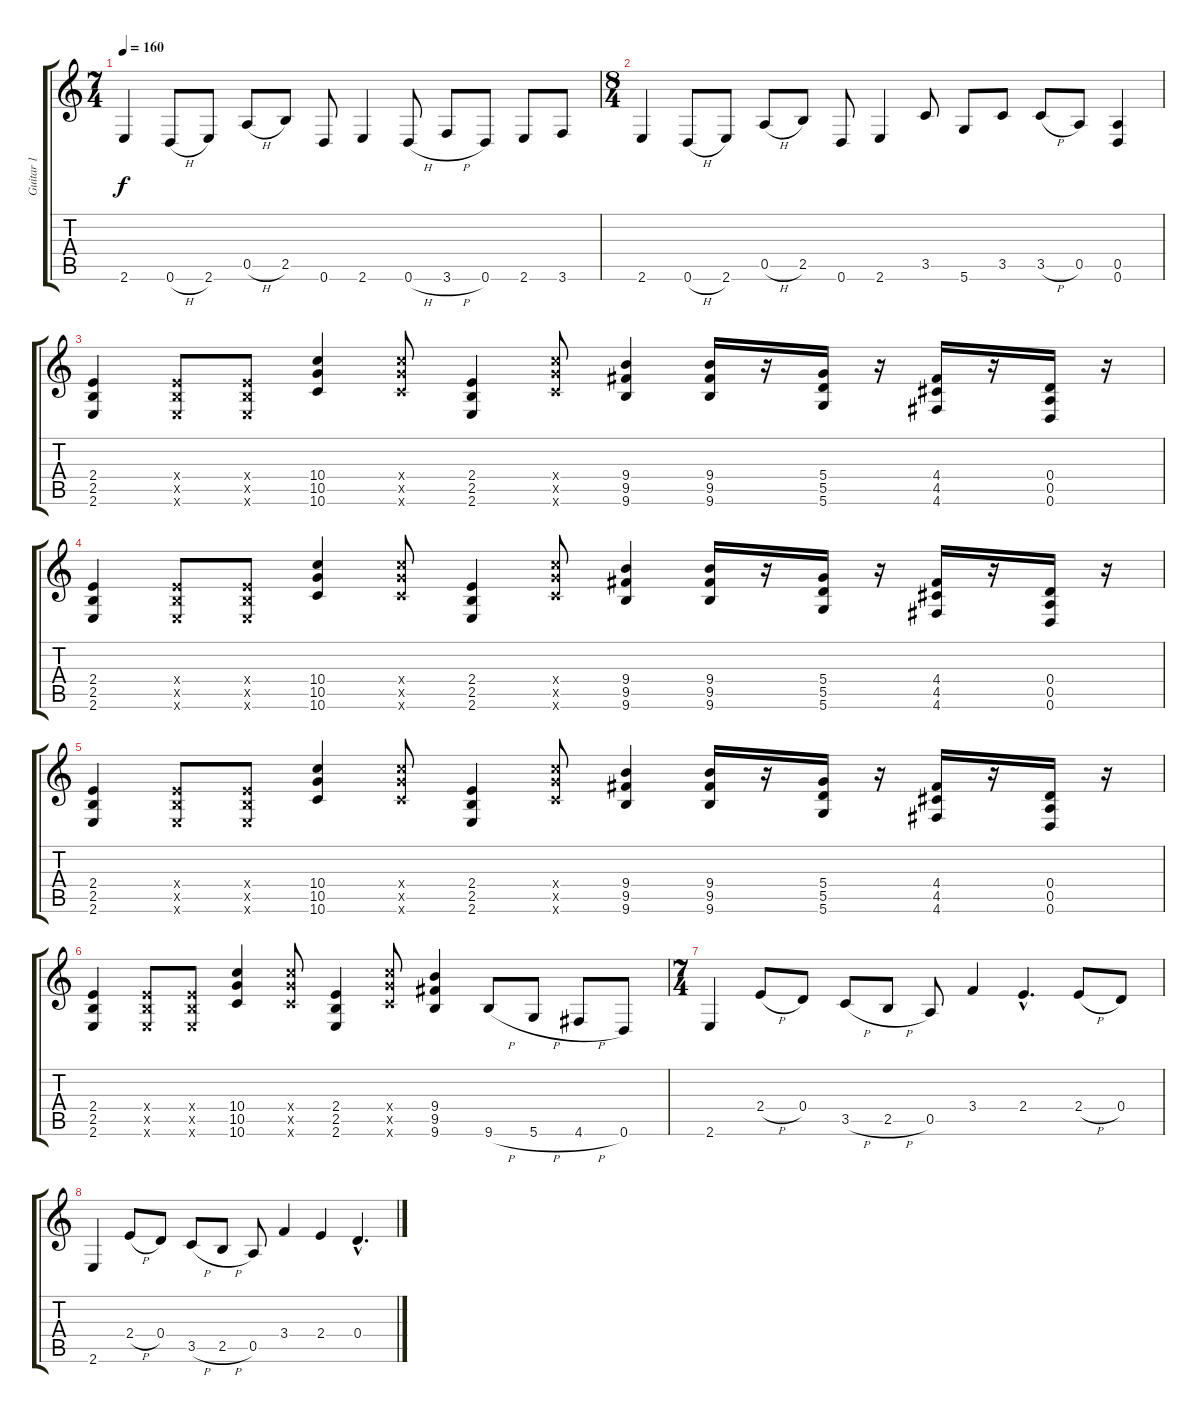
\track ("Guitar 1" "Guitar 1") {instrument overdrivenguitar}
\staff {score tabs}
\tuning (E4 B3 G3 D3 A2 D2) {hide}
\ts (7 4)
\tempo 160
\clef g2
\ks c
2.6.4{dy f} 0.6{h}.8 2.6.8 0.5{h}.8 2.5.8 0.6.8 2.6.4 0.6{h}.8 3.6{h}.8 0.6.8 2.6.8 3.6.8 |
\ts (8 4)
2.6.4 0.6{h}.8 2.6.8 0.5{h}.8 2.5.8 0.6.8 2.6.4 3.5.8 5.6.8 3.5.8 3.5{h}.8 0.5.8 (0.5 0.6).4 |
(2.4 2.5 2.6).4 (2.4{x} 2.5{x} 2.6{x}).8 (2.4{x} 2.5{x} 2.6{x}).8 (10.4 10.5 10.6).4 (10.4{x} 10.5{x} 10.6{x}).8 (2.4 2.5 2.6).4 (10.4{x} 10.5{x} 10.6{x}).8 (9.4 9.5 9.6).4 (9.4 9.5 9.6).16 r.16 (5.4 5.5 5.6).16 r.16 (4.4 4.5 4.6).16 r.16 (0.4 0.5 0.6).16 r.16 |
(2.4 2.5 2.6).4 (2.4{x} 2.5{x} 2.6{x}).8 (2.4{x} 2.5{x} 2.6{x}).8 (10.4 10.5 10.6).4 (10.4{x} 10.5{x} 10.6{x}).8 (2.4 2.5 2.6).4 (10.4{x} 10.5{x} 10.6{x}).8 (9.4 9.5 9.6).4 (9.4 9.5 9.6).16 r.16 (5.4 5.5 5.6).16 r.16 (4.4 4.5 4.6).16 r.16 (0.4 0.5 0.6).16 r.16 |
(2.4 2.5 2.6).4 (2.4{x} 2.5{x} 2.6{x}).8 (2.4{x} 2.5{x} 2.6{x}).8 (10.4 10.5 10.6).4 (10.4{x} 10.5{x} 10.6{x}).8 (2.4 2.5 2.6).4 (10.4{x} 10.5{x} 10.6{x}).8 (9.4 9.5 9.6).4 (9.4 9.5 9.6).16 r.16 (5.4 5.5 5.6).16 r.16 (4.4 4.5 4.6).16 r.16 (0.4 0.5 0.6).16 r.16 |
(2.4 2.5 2.6).4 (2.4{x} 2.5{x} 2.6{x}).8 (2.4{x} 2.5{x} 2.6{x}).8 (10.4 10.5 10.6).4 (10.4{x} 10.5{x} 10.6{x}).8 (2.4 2.5 2.6).4 (10.4{x} 10.5{x} 10.6{x}).8 (9.4 9.5 9.6).4 9.6{h}.8 5.6{h}.8 4.6{h}.8 0.6.8 |
\ts (7 4)
2.6.4 2.4{h}.8 0.4.8 3.5{h}.8 2.5{h}.8 0.5.8 3.4.4 2.4{hac}.4{d} 2.4{h}.8 0.4.8 |
2.6.4 2.4{h}.8 0.4.8 3.5{h}.8 2.5{h}.8 0.5.8 3.4.4 2.4.4 0.4{hac}.4{d}
